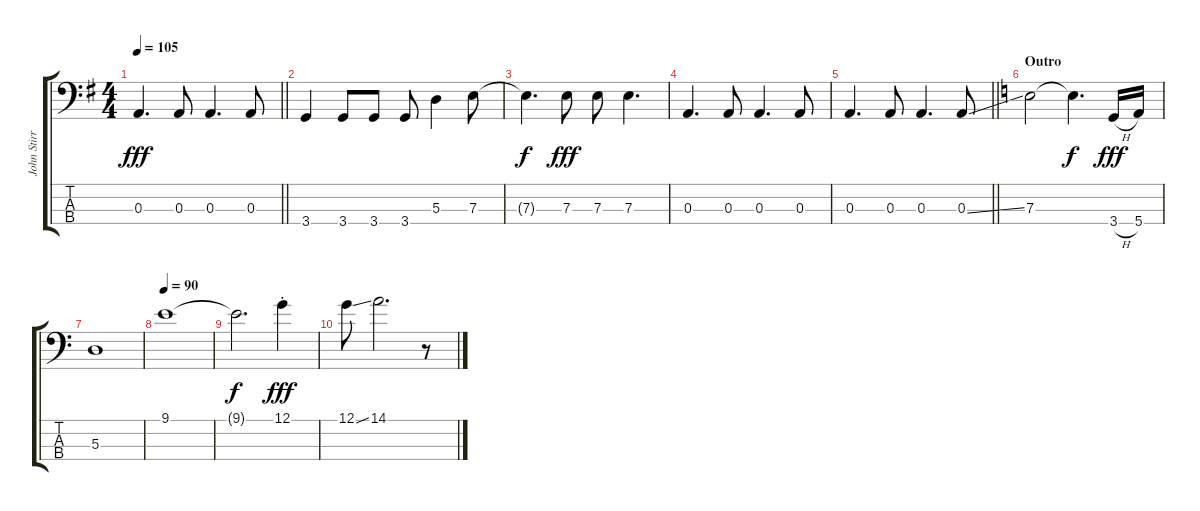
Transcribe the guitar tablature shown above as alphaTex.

\track ("John Stirratt" "John Stirr") {instrument electricbassfinger}
\staff {score tabs}
\tuning (G2 D2 A1 E1) {hide}
\ts (4 4)
\tempo 105
\clef f4
\barLineRight lightlight
\ks g
0.3.4{d dy fff} 0.3.8 0.3.4{d} 0.3.8 |
3.4.4 3.4.8 3.4.8 3.4.8 5.3.4 7.3.8 |
7.3{t}.4{d dy f} 7.3.8{dy fff} 7.3.8 7.3.4{d} |
0.3.4{d} 0.3.8 0.3.4{d} 0.3.8 |
\barLineRight lightlight
0.3.4{d} 0.3.8 0.3.4{d} 0.3{ss}.8 |
\section ("" "Outro")
\ks c
7.3.2 7.3{t}.4{d dy f} 3.4{h}.16{dy fff} 5.4.16 |
5.3.1 |
\tempo 90
9.1.1 |
9.1{t}.2{d dy f} 12.1{st}.4{dy fff} |
12.1{ss}.8 14.1.2{d} r.8
